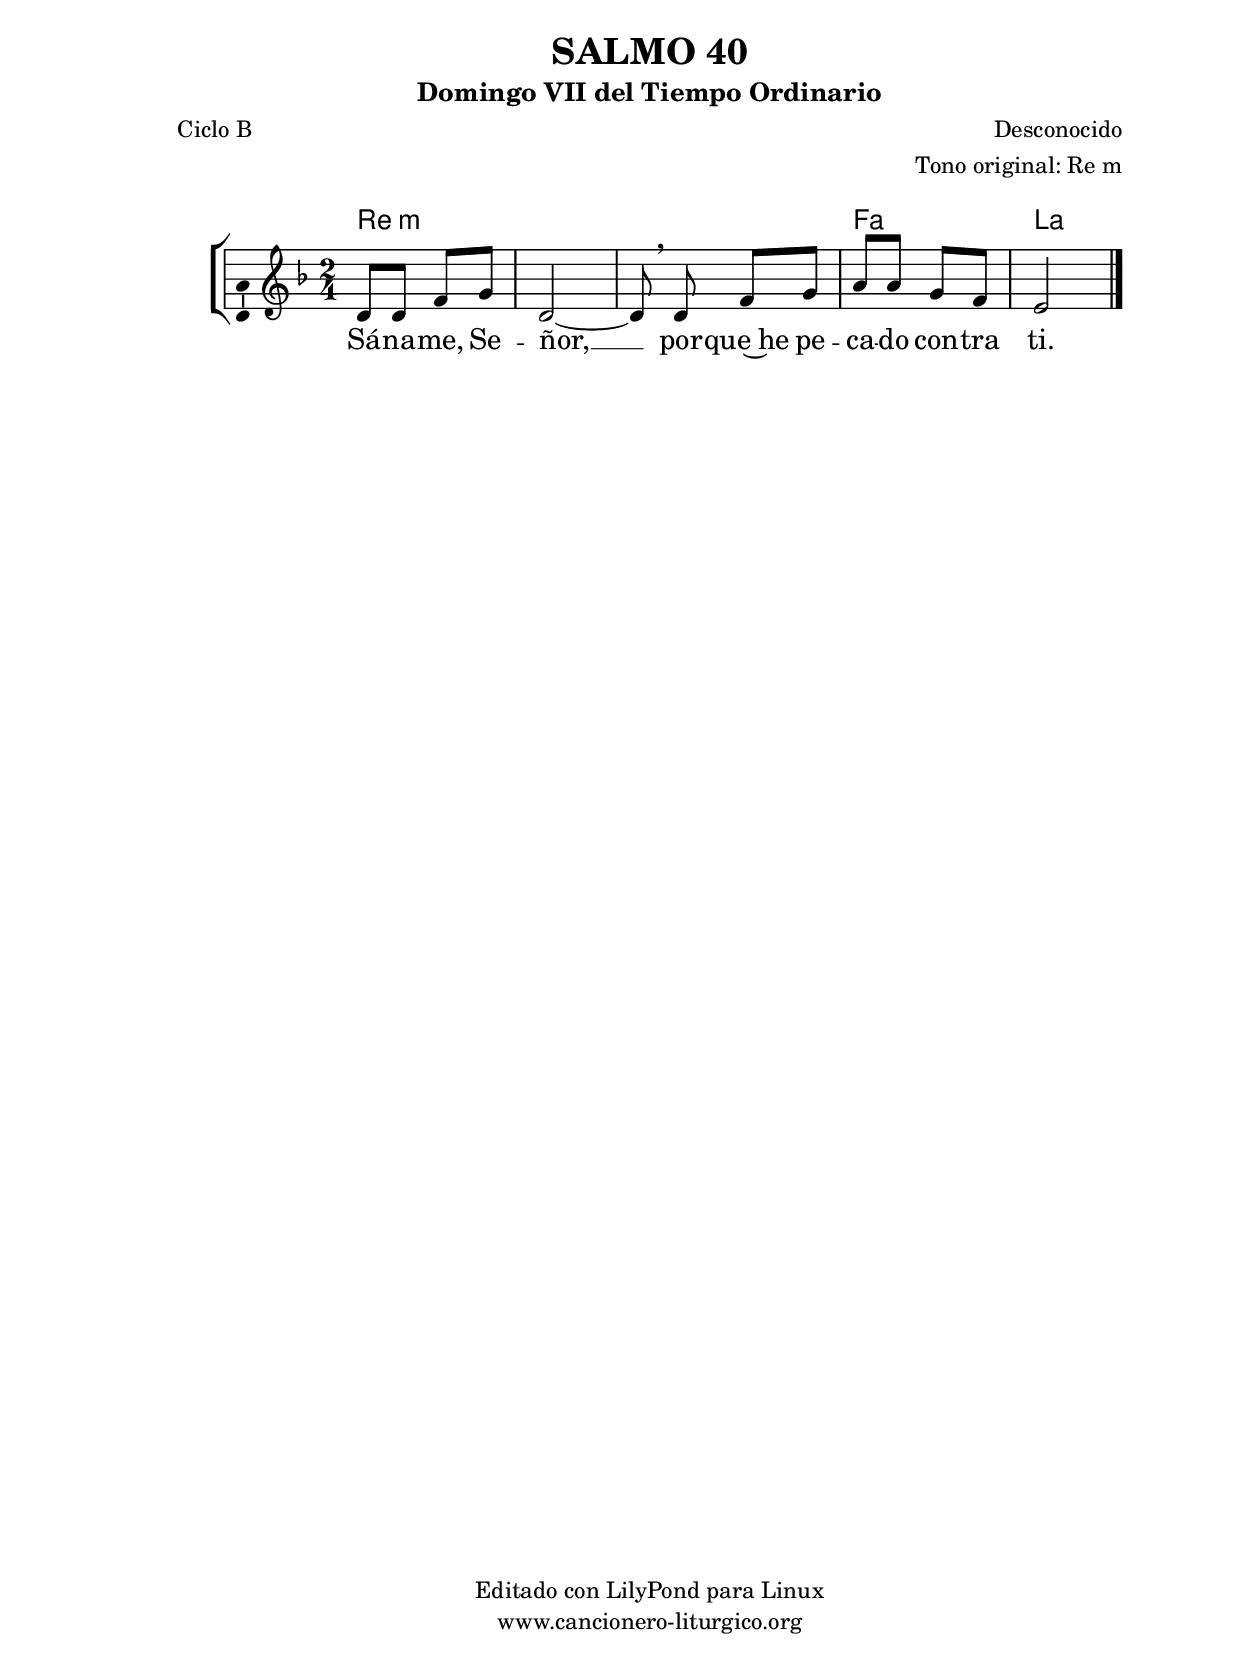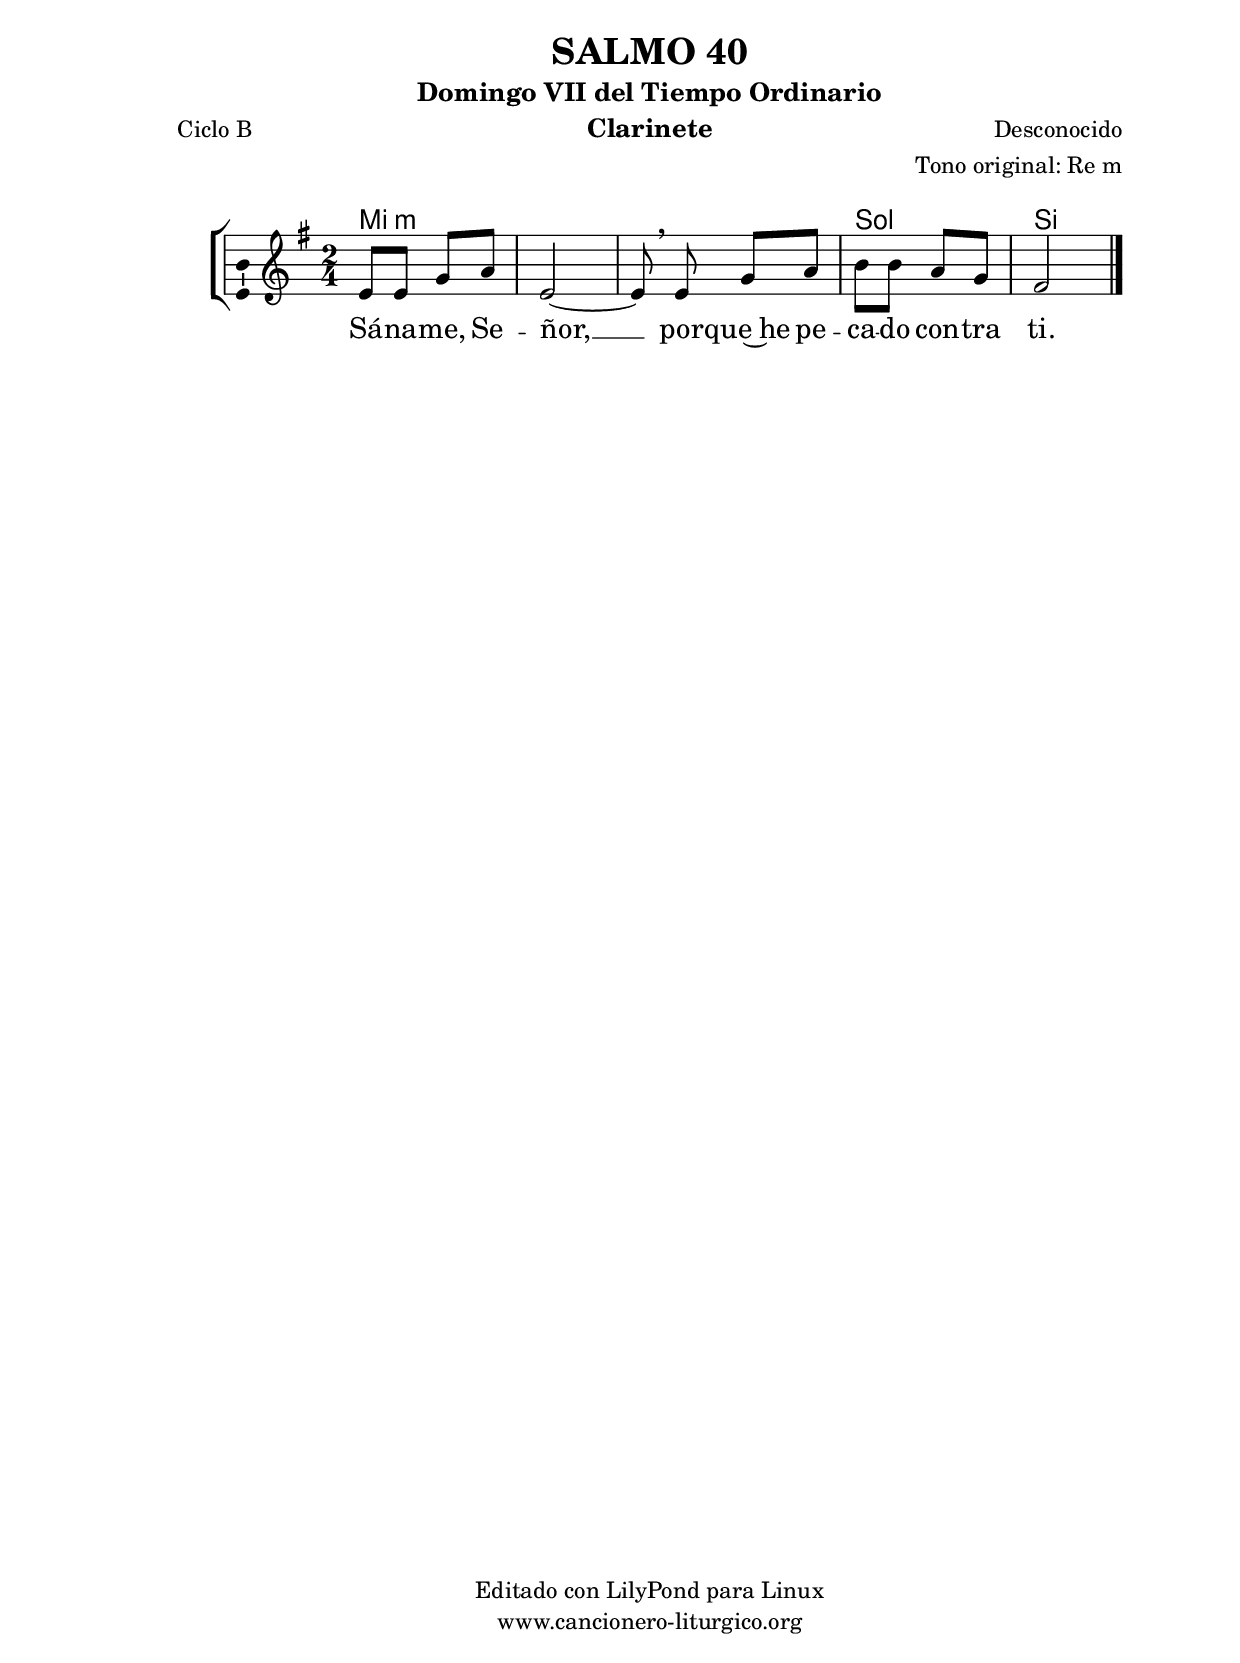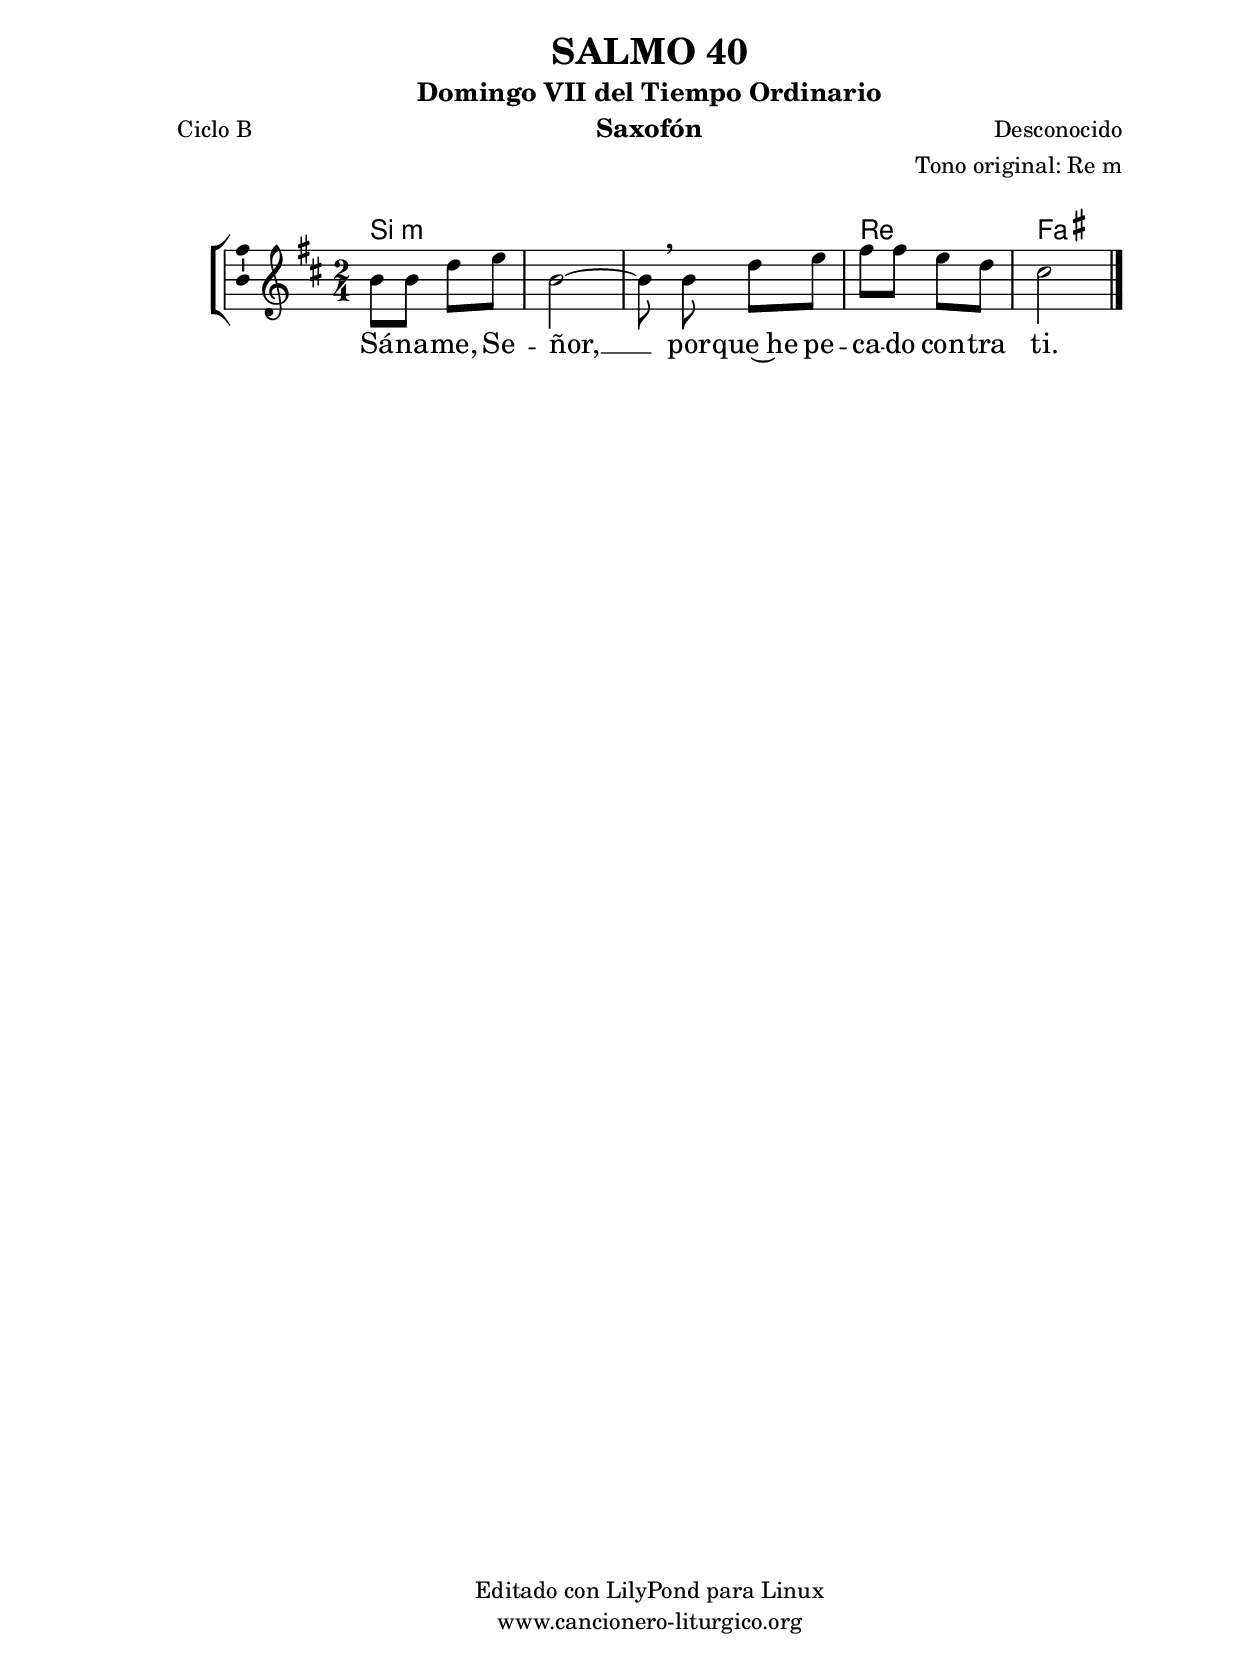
%
%para convertir .midi en .wav:
%timidity filename.midi -Ow -o finename.wav
%
%
%Para convertir de .wav a .mp3:
%lame -h -m j filename.wav
%
%
%para escuchar el midi:
%timidity nombrefichero.midi
%


%versión de lilypond para la que se ha escrito esta partitura:
\version "2.16.0"

	%Tamaño papel
	#(set-default-paper-size "a4")
	%Tamaño partitura
	#(set-global-staff-size 20)
	%No responde al pulsar sobre una nota
	#(ly:set-option 'point-and-click #f)

%parámetros del encabezamiento:
\header {
	title = "SALMO 40"
	subtitle = "Domingo VII del Tiempo Ordinario"
	composer = "Desconocido"
	poet = "Ciclo B"
	meter = ""
	arranger = "Tono original: Re m"
%ERRARA EN LIBRO DEL SALMISTA
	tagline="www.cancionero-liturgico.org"
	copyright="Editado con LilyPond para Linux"
	}

%parámetros asociados al papel:
\paper  {
	oddHeaderMarkup = \markup {\fill-line { \on-the-fly #not-first-page \fromproperty #'header:title \on-the-fly #not-first-page \fromproperty #'header:composer }}
	evenHeaderMarkup = \markup {\fill-line { \fromproperty #'header:composer \fromproperty #'header:title }}
	#(set-paper-size "a4")
	print-page-number = ##f
	first-page-number = 1
	print-first-page-number = ##f
%	head-separation = 3.0 \cm
	top-margin = 2.0 \cm
	bottom-margin = 0.5\cm
%%%	bottom-margin = -1.0\cm
	left-margin = 3.0 \cm
	line-width = 16.0 \cm 
	indent = 8\mm
	interscoreline = 2.\mm
	between-system-space = 15\mm
%	para que las partituras no llenen la hoja:
	ragged-bottom = ##t
%	idem para la última hoja:
	ragged-last-bottom = ##f
%	para que las partituras llenen el ancho del papel:
	ragged-last = ##f
	after-title-space = 2.5 \cm
%page-count=1
%system-count=8

	%Flexible Vertical Spacing
%	markup-markup-spacing =
%	#'((basic-distance . 15) (minimum-distance . 15) (padding . 3))
	markup-system-spacing =
	#'((basic-distance . 15) (minimum-distance . 15) (padding . 3))
	system-system-spacing =
	#'((basic-distance . 15) (minimum-distance . 15) (padding . 3))
	score-system-spacing =
	#'((basic-distance . 15) (minimum-distance . 15) (padding . 5))
%	top-system-spacing = % header
%	#'((basic-distance . 8) (minimum-distance . 0) (padding . 3))
%	top-markup-spacing =
%	#'((basic-distance . 20) (minimum-distance . 20) (padding . 3))
	last-bottom-spacing = % footer
	#'((basic-distance . 5) (minimum-distance . 5) (padding . 3))
%	score-markup-spacing =
%	#'((basic-distance . 16) (minimum-distance . 13) (padding . 3))

	}


%parámetros que afectan a toda la partitura:
global =  {
	%clave de sol (G):
	\clef G
	%armadura:
%	\transpose e f
	\key d \minor
	\tempo 4=100
	\set Score.tempoHideNote = ##t
	}


acordes = {
	\italianChords
	\chordmode {
%	\transpose e f
{

d2:m d:m d:m f a

	}
	}
}

melodia = 
%	\transpose e f
{
	\relative c'{

\time 2/4

d8 d f g
d2~
d8 \noBeam \breathe d f g
a8 a g f
e2

	\bar "|."
	}
	}


texto = \lyricmode {
Sá -- na -- me, Se -- ñor, __
por -- que~he pe -- ca -- do con -- tra ti.
	}


acordesStaff = \context ChordNames = acordesStaff <<
	\set chordChanges = ##t
	\acordes
	>>


vozStaff = \context Voice = vozStaff
\with {\consists "Ambitus_engraver"}
<<
%	\set Staff.instrumentName = ""
%	\set Staff.shortInstrumentName = ""
%	\set Staff.midiInstrument = #"clarinet"
%	\set Staff.midiInstrument = #"cello"
%	\set Staff.midiInstrument = #"flute"
	\set Staff.midiInstrument = #"electric guitar (jazz)"
%	\set Staff.midiInstrument = #"english horn"
%	\set Staff.midiInstrument = #"violin"
%	\set Staff.midiInstrument = #"glockenspiel"
	\set Staff.midiMinimumVolume = #0.7
	\set Staff.midiMaximumVolume = #0.9
	\global
	\melodia
	>>


textoStaff = \context Lyrics = textoStaff <<
	\lyricsto vozStaff \texto
	>>

\book {
	\score {
		\context ChoirStaff {
			\override StaffGroup.SystemStartBracket #'collapse-height = #1
			\override Score.SystemStartBar #'collapse-height = #1
			<<
			\acordesStaff
			\vozStaff
			\textoStaff
			>>
			}
		\layout {
	    		\context {
				\Lyrics
				\override LyricText #'font-size = #2
				}
	   		 \context {
				\Score
				%fontSize = #3
				\override StaffSymbol #'staff-space = #(magstep +3)
				%\override Beam #'thickness = #0.55
				%\override SpacingSpanner #'spacing-increment = #1.0
				%\override Slur #'height-limit = #1.5
				}
			}
		}
	\score {
		\unfoldRepeats
		\context ChoirStaff {
			<<
			\acordesStaff
			\vozStaff
			>>
			}
		\midi {
	  		\context {
	  			\Score
				tempoWholesPerMinute = #(ly:make-moment 70 4)
				}
			}
		}
	}

%Partitura para clarinete
#(define output-suffix "C")
\book {
	\header{
		instrument = "Clarinete"
		}
	\score {
		\context ChoirStaff {
			\override StaffGroup.SystemStartBracket #'collapse-height = #1
			\override Score.SystemStartBar #'collapse-height = #1
\transpose c d
			<<
			\acordesStaff
			\vozStaff
			\textoStaff
			>>
			}
		\layout {
	    		\context {
				\Lyrics
				\override LyricText #'font-size = #2
				}
	   		 \context {
				\Score
				%fontSize = #3
				\override StaffSymbol #'staff-space = #(magstep +3)
				%\override Beam #'thickness = #0.55
				%\override SpacingSpanner #'spacing-increment = #1.0
				%\override Slur #'height-limit = #1.5
				}
			}
		}
	}

%Partitura para saxofón
#(define output-suffix "S")
\book {
	\header{
		instrument = "Saxofón"
		}
	\score {
		\context ChoirStaff {
			\override StaffGroup.SystemStartBracket #'collapse-height = #1
			\override Score.SystemStartBar #'collapse-height = #1
\transpose c a
			<<
			\acordesStaff
			\vozStaff
			\textoStaff
			>>
			}
		\layout {
	    		\context {
				\Lyrics
				\override LyricText #'font-size = #2
				}
	   		 \context {
				\Score
				%fontSize = #3
				\override StaffSymbol #'staff-space = #(magstep +3)
				%\override Beam #'thickness = #0.55
				%\override SpacingSpanner #'spacing-increment = #1.0
				%\override Slur #'height-limit = #1.5
				}
			}
		}
	}

